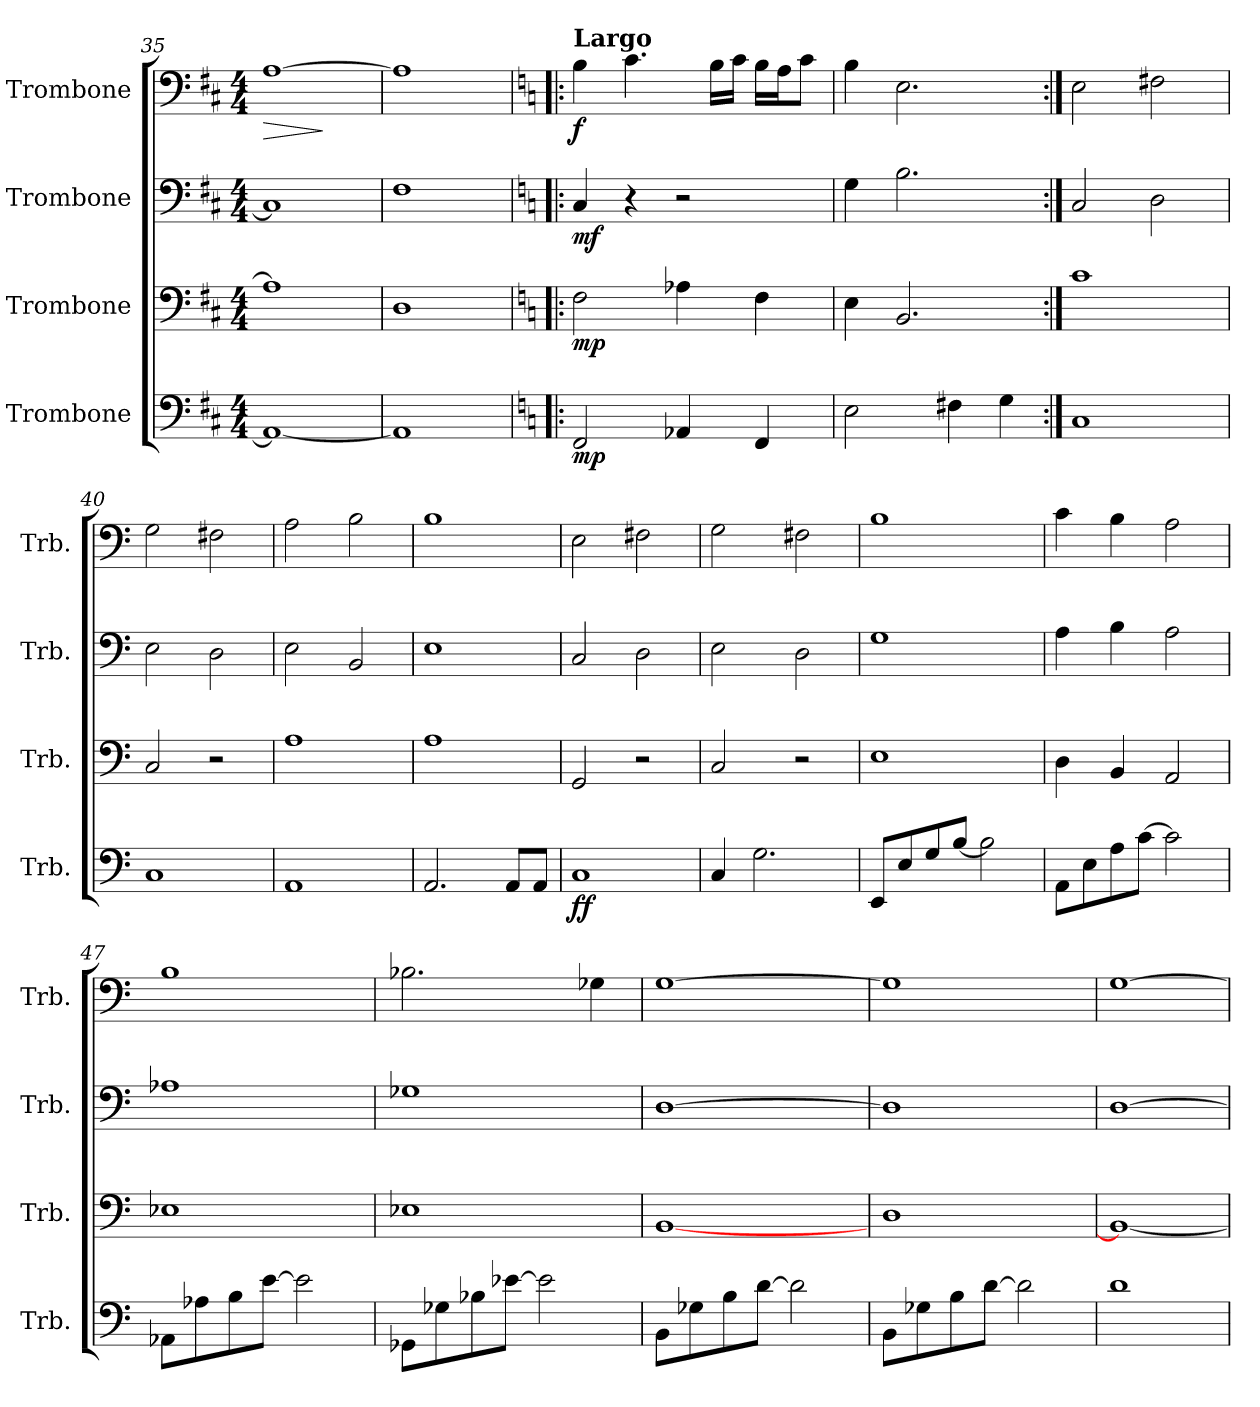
**kern	**dynam	**kern	**dynam	**kern	**dynam	**kern	**dynam
*part4	*part4	*part3	*part3	*part2	*part2	*part1	*part1
*staff4	*staff4	*staff3	*staff3	*staff2	*staff2	*staff1	*staff1
*I"Trombone	*	*I"Trombone	*	*I"Trombone	*	*I"Trombone	*
*I'Trb.	*	*I'Trb.	*	*I'Trb.	*	*I'Trb.	*
!!LO:PB:g=z
*clefF4	*	*clefF4	*	*clefF4	*	*clefF4	*
*k[f#c#]	*	*k[f#c#]	*	*k[f#c#]	*	*k[f#c#]	*
*M4/4	*	*M4/4	*	*M4/4	*	*M4/4	*
=35	=35	=35	=35	=35	=35	=35	=35
!	!	!	!	!	!	!	!LO:HP:b
1AA_	.	1A]	.	1C#]	.	[1A	>
.	.	.	.	.	.	.	]
=36	=36	=36	=36	=36	=36	=36	=36
1AA]	.	1D	.	1F#	.	1A]	.
=37!|:	=37!|:	=37!|:	=37!|:	=37!|:	=37!|:	=37!|:	=37!|:
*k[]	*	*k[]	*	*k[]	*	*k[]	*
*	*	*	*	*	*	*MM72	*
!	!	!	!	!	!	!LO:TX:a:B:t=Largo	!
!	!LO:DY:b	!	!LO:DY:b	!	!LO:DY:b	!	!LO:DY:b
2FF/	mp	2F\	mp	4C/	mf	4B\	f
.	.	.	.	4r	.	4.c\	.
4AA-X/	.	4A-X\	.	2r	.	.	.
.	.	.	.	.	.	16B\LL	.
.	.	.	.	.	.	16c\JJ	.
4FF/	.	4F\	.	.	.	16B\LL	.
.	.	.	.	.	.	16A\J	.
.	.	.	.	.	.	8c\J	.
=38	=38	=38	=38	=38	=38	=38	=38
2E\	.	4E\	.	4G\	.	4B\	.
.	.	2.BB/	.	2.B\	.	2.E\	.
4F#X\	.	.	.	.	.	.	.
4G\	.	.	.	.	.	.	.
=39:|!	=39:|!	=39:|!	=39:|!	=39:|!	=39:|!	=39:|!	=39:|!
1C	.	1c	.	2C/	.	2E\	.
.	.	.	.	2D\	.	2F#X\	.
=40	=40	=40	=40	=40	=40	=40	=40
1C	.	2C/	.	2E\	.	2G\	.
.	.	2r	.	2D\	.	2F#X\	.
=41	=41	=41	=41	=41	=41	=41	=41
1AA	.	1A	.	2E\	.	2A\	.
.	.	.	.	2BB/	.	2B\	.
=42	=42	=42	=42	=42	=42	=42	=42
2.AA/	.	1A	.	1E	.	1B	.
8AA/L	.	.	.	.	.	.	.
8AA/J	.	.	.	.	.	.	.
=43	=43	=43	=43	=43	=43	=43	=43
!	!LO:DY:b	!	!	!	!	!	!
1C	ff	2GG/	.	2C/	.	2E\	.
.	.	2r	.	2D\	.	2F#X\	.
!!LO:LB:g=z
=44	=44	=44	=44	=44	=44	=44	=44
4C/	.	2C/	.	2E\	.	2G\	.
2.G\	.	.	.	.	.	.	.
.	.	2r	.	2D\	.	2F#X\	.
=45	=45	=45	=45	=45	=45	=45	=45
8EE/L	.	1E	.	1G	.	1B	.
8E/	.	.	.	.	.	.	.
8G/	.	.	.	.	.	.	.
[8B/J	.	.	.	.	.	.	.
2B\]	.	.	.	.	.	.	.
=46	=46	=46	=46	=46	=46	=46	=46
8AA\L	.	4D\	.	4A\	.	4c\	.
8E\	.	.	.	.	.	.	.
8A\	.	4BB/	.	4B\	.	4B\	.
[8c\J	.	.	.	.	.	.	.
2c\]	.	2AA/	.	2A\	.	2A\	.
=47	=47	=47	=47	=47	=47	=47	=47
8AA-X\L	.	1E-X	.	1A-X	.	1B	.
8A-X\	.	.	.	.	.	.	.
8B\	.	.	.	.	.	.	.
[8e\J	.	.	.	.	.	.	.
2e\]	.	.	.	.	.	.	.
=48	=48	=48	=48	=48	=48	=48	=48
8GG-X\L	.	1E-X	.	1G-X	.	2.B-X\	.
8G-X\	.	.	.	.	.	.	.
8B-X\	.	.	.	.	.	.	.
[8e-X\J	.	.	.	.	.	.	.
2e-\]	.	.	.	.	.	.	.
.	.	.	.	.	.	4G-X\	.
=49	=49	=49	=49	=49	=49	=49	=49
8BB\L	.	[1BB	.	[1D	.	[1G	.
8G-X\	.	.	.	.	.	.	.
8B\	.	.	.	.	.	.	.
[8d\J	.	.	.	.	.	.	.
2d\]	.	.	.	.	.	.	.
!!LO:LB:g=z
=50	=50	=50	=50	=50	=50	=50	=50
8BB\L	.	1D	.	1D]	.	1G]	.
8G-X\	.	.	.	.	.	.	.
8B\	.	.	.	.	.	.	.
[8d\J	.	.	.	.	.	.	.
2d\]	.	.	.	.	.	.	.
=51	=51	=51	=51	=51	=51	=51	=51
1d	.	1BB_	.	[1D	.	[1G	.
=	=	=	=	=	=	=	=
*-	*-	*-	*-	*-	*-	*-	*-
